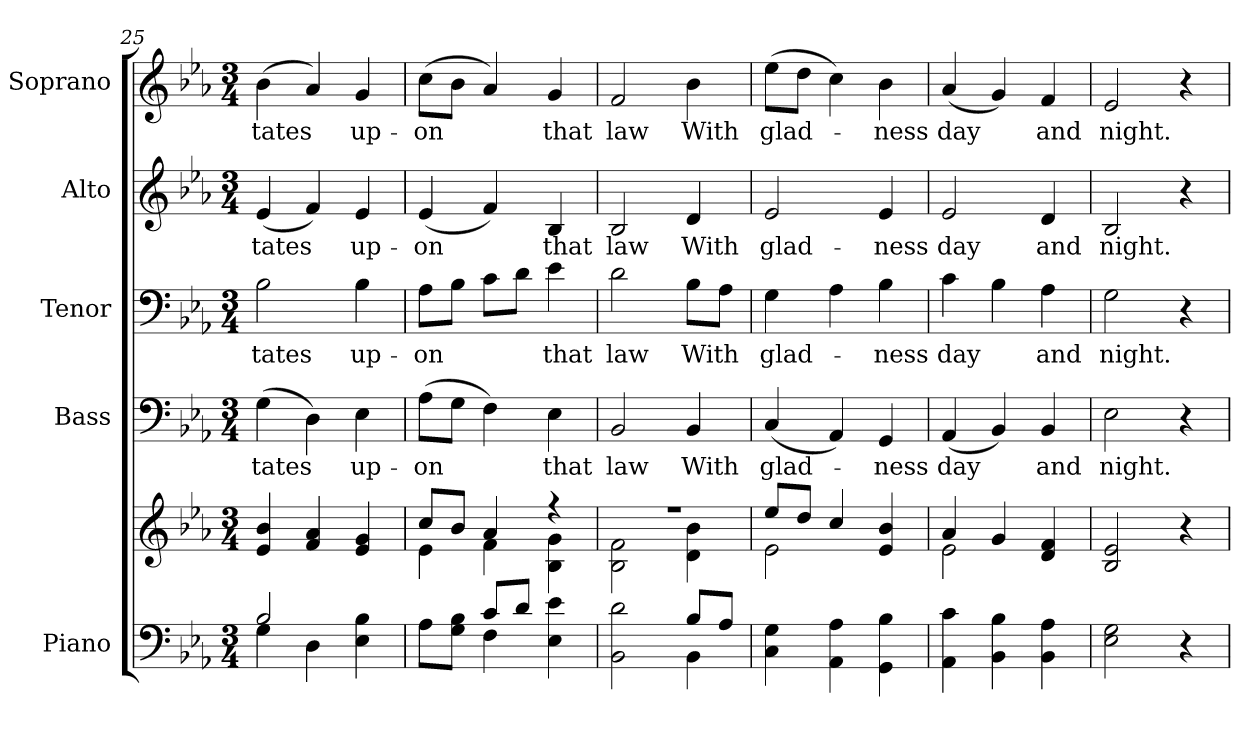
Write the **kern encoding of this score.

**kern	**kern	**kern	**text	**kern	**text	**kern	**text	**kern	**text
*part5	*part5	*part4	*part4	*part3	*part3	*part2	*part2	*part1	*part1
*staff6	*staff5	*staff4	*staff4	*staff3	*staff3	*staff2	*staff2	*staff1	*staff1
*I"Piano	*	*I"Bass	*	*I"Tenor	*	*I"Alto	*	*I"Soprano	*
*I'Pno	*	*I'B.	*	*	*	*I'A.	*	*I'S.	*
!!LO:PB:g=z
*clefF4	*clefG2	*clefF4	*	*clefF4	*	*clefG2	*	*clefG2	*
*k[b-e-a-]	*k[b-e-a-]	*k[b-e-a-]	*	*k[b-e-a-]	*	*k[b-e-a-]	*	*k[b-e-a-]	*
*E-:	*E-:	*E-:	*	*E-:	*	*E-:	*	*E-:	*
*M3/4	*M3/4	*M3/4	*	*M3/4	*	*M3/4	*	*M3/4	*
=25	=25	=25	=25	=25	=25	=25	=25	=25	=25
*^	*	*	*	*	*	*	*	*	*
!	!	!	!	!LO:LY:b:color=#000000	!	!	!	!	!	!
!	!	!	!	!	!	!LO:LY:b:color=#000000	!	!	!	!
!	!	!	!	!	!	!	!	!LO:LY:b:color=#000000	!	!
!	!	!	!	!	!	!	!	!	!	!LO:LY:b:color=#000000
2B-i/	4Gi\	4e-i/ 4b-i	(4Gi\	-tates	2B-i\	-tates	(4e-i/	-tates	(4b-i\	-tates
.	4Di\	4fi/ 4a-i	4Di\)	.	.	.	4fi/)	.	4a-i/)	.
!	!	!	!	!LO:LY:b:color=#000000	!	!	!	!	!	!
!	!	!	!	!	!	!LO:LY:b:color=#000000	!	!	!	!
!	!	!	!	!	!	!	!	!LO:LY:b:color=#000000	!	!
!	!	!	!	!	!	!	!	!	!	!LO:LY:b:color=#000000
4ryy	4E-i\ 4B-i	4e-i/ 4gi	4E-i\	up-	4B-i\	up-	4e-i/	up-	4gi/	up-
=26	=26	=26	=26	=26	=26	=26	=26	=26	=26	=26
*	*	*^	*	*	*	*	*	*	*	*
!	!	!	!	!	!LO:LY:b:color=#000000	!	!	!	!	!	!
!	!	!	!	!	!	!	!LO:LY:b:color=#000000	!	!	!	!
!	!	!	!	!	!	!	!	!	!LO:LY:b:color=#000000	!	!
!	!	!	!	!	!	!	!	!	!	!	!LO:LY:b:color=#000000
4ryy	8A-i\L	8cci/L	4e-i\	(8A-i\L	-on	8A-i\L	-on	(4e-i/	-on	(8cci\L	-on
.	8Gi\ 8B-iJ	8b-i/J	.	8Gi\J	.	8B-i\J	.	.	.	8b-i\J	.
8ci/L	4Fi\	4a-i/	4fi\	4Fi\)	.	8ci\L	.	4fi/)	.	4a-i/)	.
8di/J	.	.	.	.	.	8di\J	.	.	.	.	.
!	!	!	!	!	!LO:LY:b:color=#000000	!	!	!	!	!	!
!	!	!	!	!	!	!	!LO:LY:b:color=#000000	!	!	!	!
!	!	!	!	!	!	!	!	!	!LO:LY:b:color=#000000	!	!
!	!	!	!	!	!	!	!	!	!	!	!LO:LY:b:color=#000000
4ryy	4E-i\ 4e-i	4r	4B-i\ 4gi	4E-i\	that	4e-i\	that	4B-i/	that	4gi/	that
=27	=27	=27	=27	=27	=27	=27	=27	=27	=27	=27	=27
!	!	!LO:N:vis=1	!	!	!	!	!	!	!	!	!
!	!	!	!	!	!LO:LY:b:color=#000000	!	!	!	!	!	!
!	!	!	!	!	!	!	!LO:LY:b:color=#000000	!	!	!	!
!	!	!	!	!	!	!	!	!	!LO:LY:b:color=#000000	!	!
!	!	!	!	!	!	!	!	!	!	!	!LO:LY:b:color=#000000
2ryy	2BB-i\ 2di	2.r	2B-i\ 2fi	2BB-i/	law	2di\	law	2B-i/	law	2fi/	law
!	!	!	!	!	!LO:LY:b:color=#000000	!	!	!	!	!	!
!	!	!	!	!	!	!	!LO:LY:b:color=#000000	!	!	!	!
!	!	!	!	!	!	!	!	!	!LO:LY:b:color=#000000	!	!
!	!	!	!	!	!	!	!	!	!	!	!LO:LY:b:color=#000000
8B-i/L	4BB-i\	.	4di\ 4b-i	4BB-i/	With	8B-i\L	With	4di/	With	4b-i\	With
8A-i/J	.	.	.	.	.	8A-i\J	.	.	.	.	.
*v	*v	*	*	*	*	*	*	*	*	*	*
=28	=28	=28	=28	=28	=28	=28	=28	=28	=28	=28
!	!	!	!	!LO:LY:b:color=#000000	!	!	!	!	!	!
!	!	!	!	!	!	!LO:LY:b:color=#000000	!	!	!	!
!	!	!	!	!	!	!	!	!LO:LY:b:color=#000000	!	!
!	!	!	!	!	!	!	!	!	!	!LO:LY:b:color=#000000
4Ci\ 4Gi	8ee-i/L	2e-i\	(4Ci/	glad-	4Gi\	glad-	2e-i/	glad-	(8ee-i\L	glad-
.	8ddi/J	.	.	.	.	.	.	.	8ddi\J	.
4AA-i\ 4A-i	4cci/	.	4AA-i/)	.	4A-i\	.	.	.	4cci\)	.
!	!	!	!	!LO:LY:b:color=#000000	!	!	!	!	!	!
!	!	!	!	!	!	!LO:LY:b:color=#000000	!	!	!	!
!	!	!	!	!	!	!	!	!LO:LY:b:color=#000000	!	!
!	!	!	!	!	!	!	!	!	!	!LO:LY:b:color=#000000
4GGi\ 4B-i	4ryy	4e-i/ 4b-i	4GGi/	-ness	4B-i\	-ness	4e-i/	-ness	4b-i\	-ness
=29	=29	=29	=29	=29	=29	=29	=29	=29	=29	=29
!	!	!	!	!LO:LY:b:color=#000000	!	!	!	!	!	!
!	!	!	!	!	!	!LO:LY:b:color=#000000	!	!	!	!
!	!	!	!	!	!	!	!	!LO:LY:b:color=#000000	!	!
!	!	!	!	!	!	!	!	!	!	!LO:LY:b:color=#000000
4AA-i\ 4ci	4a-i/	(2e-i\	(4AA-i/	day	4ci\	day	2e-i/	day	(4a-i/	day
4BB-i\ 4B-i	4gi/	.	4BB-i/)	.	4B-i\	.	.	.	4gi/)	.
!	!	!	!	!LO:LY:b:color=#000000	!	!	!	!	!	!
!	!	!	!	!	!	!LO:LY:b:color=#000000	!	!	!	!
!	!	!	!	!	!	!	!	!LO:LY:b:color=#000000	!	!
!	!	!	!	!	!	!	!	!	!	!LO:LY:b:color=#000000
4BB-i\ 4A-i	4ryy	4di/ 4fi	4BB-i/	and	4A-i\	and	4di/	and	4fi/	and
*	*v	*v	*	*	*	*	*	*	*	*
=30	=30	=30	=30	=30	=30	=30	=30	=30	=30
*	*^	*	*	*	*	*	*	*	*
!	!	!	!	!LO:LY:b:color=#000000	!	!	!	!	!	!
*	*v	*v	*	*	*	*	*	*	*	*
*	*^	*	*	*	*	*	*	*	*
!	!	!	!	!	!	!LO:LY:b:color=#000000	!	!	!	!
*	*v	*v	*	*	*	*	*	*	*	*
*	*^	*	*	*	*	*	*	*	*
!	!	!	!	!	!	!	!	!LO:LY:b:color=#000000	!	!
*	*v	*v	*	*	*	*	*	*	*	*
*	*^	*	*	*	*	*	*	*	*
!	!	!	!	!	!	!	!	!	!	!LO:LY:b:color=#000000
*	*v	*v	*	*	*	*	*	*	*	*
2E-i\ 2Gi	2B-i/ 2e-i	2E-i\	night.	2Gi\	night.	2B-i/	night.	2e-i/	night.
4r	4r	4r	.	4r	.	4r	.	4r	.
=	=	=	=	=	=	=	=	=	=
*-	*-	*-	*-	*-	*-	*-	*-	*-	*-
